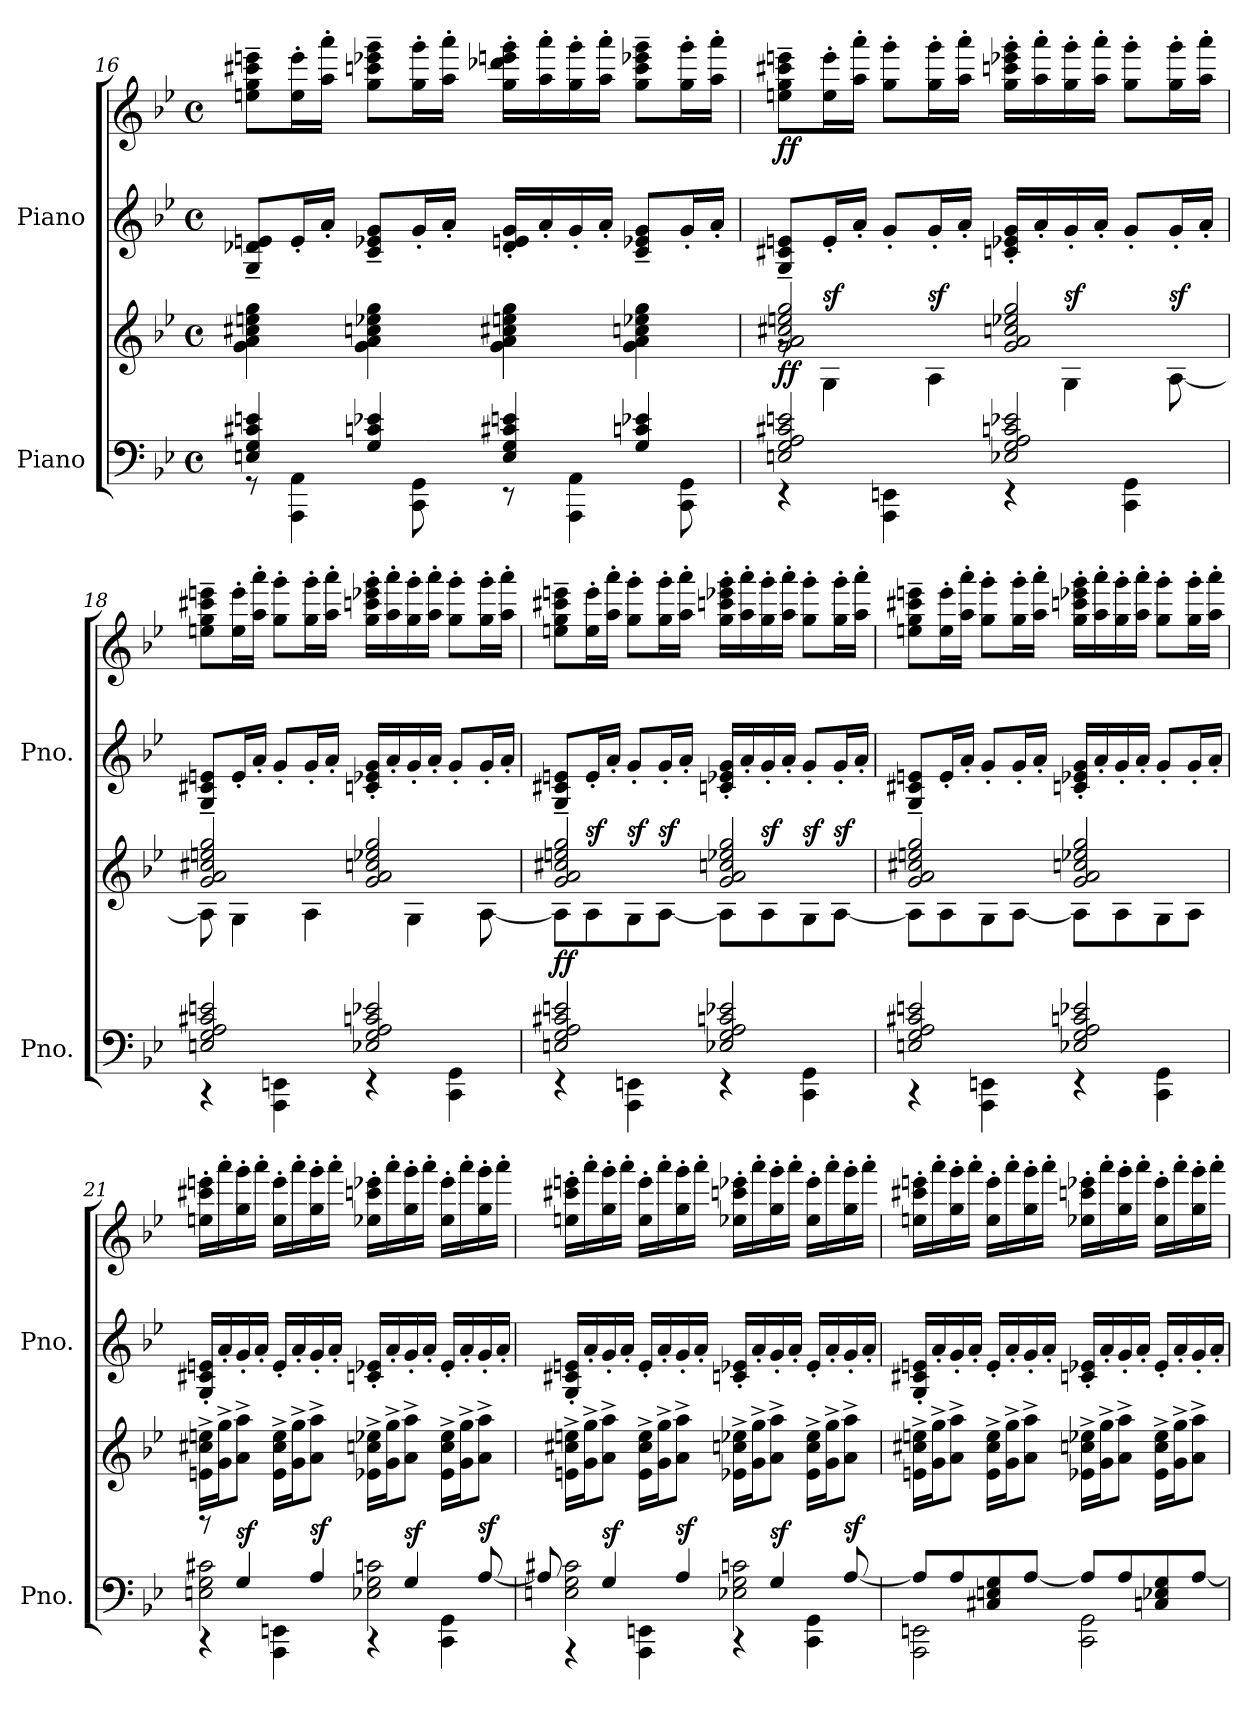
**kern	**kern	**dynam	**kern	**kern	**dynam
*part2	*part2	*part2	*part1	*part1	*part1
*staff4	*staff3	*staff3/4	*staff2	*staff1	*staff1/2
*I"Piano	*	*	*I"Piano	*	*
*I'Pno.	*	*	*I'Pno.	*	*
!!LO:PB:g=z
*clefF4	*clefG2	*	*clefG2	*clefG2	*
*k[b-e-]	*k[b-e-]	*	*k[b-e-]	*k[b-e-]	*
*M4/4	*M4/4	*	*M4/4	*M4/4	*
*met(c)	*met(c)	*	*met(c)	*met(c)	*
=16	=16	=16	=16	=16	=16
*^	*	*	*	*	*
4En/ 4G/ 4c#X/ 4en/	8r	4g\ 4a\ 4cc#X\ 4een\ 4gg\	.	8G/~ 8d-X/~ 8en/~L	8een\~ 8gg\~ 8ccc#X\~ 8eeen\~L	.
.	4AAA\ 4AA\	.	.	16e'/L	16ee\' 16eee\'L	.
.	.	.	.	16a'/JJ	16aa\' 16aaa\'JJ	.
4G/ 4cn/ 4e-X/	.	4g\ 4a\ 4ccn\ 4ee-X\ 4gg\	.	8c/~ 8e-X/~ 8g/~L	8gg\~ 8cccn\~ 8eee-X\~ 8ggg\~L	.
.	8CC\ 8GG\	.	.	16g'/L	16gg\' 16ggg\'L	.
.	.	.	.	16a'/JJ	16aa\' 16aaa\'JJ	.
4E/ 4G/ 4c#X/ 4en/	8r	4g\ 4a\ 4cc#X\ 4een\ 4gg\	.	16d-/' 16en/' 16g/'LL	16gg\' 16ddd-X\' 16eeen\' 16ggg\'LL	.
.	.	.	.	16a'/	16aa\' 16aaa\'	.
.	4AAA\ 4AA\	.	.	16g'/	16gg\' 16ggg\'	.
.	.	.	.	16a'/JJ	16aa\' 16aaa\'JJ	.
4G/ 4cn/ 4e-X/	.	4g\ 4a\ 4ccn\ 4ee-X\ 4gg\	.	8c/~ 8e-X/~ 8g/~L	8gg\~ 8ccc\~ 8eee-X\~ 8ggg\~L	.
.	8CC\ 8GG\	.	.	16g'/L	16gg\' 16ggg\'L	.
.	.	.	.	16a'/JJ	16aa\' 16aaa\'JJ	.
=17	=17	=17	=17	=17	=17	=17
*	*	*^	*	*	*	*
!	!	!	!	!LO:DY:b	!	!	!LO:DY:b
2En/ 2G/ 2A/ 2c#X/ 2en/	4r	2g/ 2a/ 2cc#X/ 2een/ 2gg/	8rg	ff	8G/~ 8c#X/~ 8en/~L	8een\~ 8gg\~ 8ccc#X\~ 8eeen\~L	ff
!	!	!	!	!LO:DY:a	!	!	!
.	.	.	4G\	sf	16e'/L	16ee\' 16eee\'L	.
.	.	.	.	.	16a'/JJ	16aa\' 16aaa\'JJ	.
.	4AAA\ 4EEn\	.	.	.	8g'/L	8gg\' 8ggg\'L	.
!	!	!	!	!LO:DY:a	!	!	!
.	.	.	4A\	sf	16g'/L	16gg\' 16ggg\'L	.
.	.	.	.	.	16a'/JJ	16aa\' 16aaa\'JJ	.
2E-X/ 2G/ 2A/ 2cn/ 2e-X/	4r	2g/ 2a/ 2ccn/ 2ee-X/ 2gg/	.	.	16cn/' 16e-X/' 16g/'LL	16gg\' 16cccn\' 16eee-X\' 16ggg\'LL	.
.	.	.	.	.	16a'/	16aa\' 16aaa\'	.
!	!	!	!	!LO:DY:a	!	!	!
.	.	.	4G\	sf	16g'/	16gg\' 16ggg\'	.
.	.	.	.	.	16a'/JJ	16aa\' 16aaa\'JJ	.
.	4CC\ 4GG\	.	.	.	8g'/L	8gg\' 8ggg\'L	.
!	!	!	!	!LO:DY:a	!	!	!
.	.	.	[8A\	sf	16g'/L	16gg\' 16ggg\'L	.
.	.	.	.	.	16a'/JJ	16aa\' 16aaa\'JJ	.
!!LO:LB:g=z
=18	=18	=18	=18	=18	=18	=18	=18
2En/ 2G/ 2A/ 2c#X/ 2en/	4r	2g/ 2a/ 2cc#X/ 2een/ 2gg/	8A\]	.	8G/~ 8c#X/~ 8en/~L	8een\~ 8gg\~ 8ccc#X\~ 8eeen\~L	.
.	.	.	4G\	.	16e'/L	16ee\' 16eee\'L	.
.	.	.	.	.	16a'/JJ	16aa\' 16aaa\'JJ	.
.	4AAA\ 4EEn\	.	.	.	8g'/L	8gg\' 8ggg\'L	.
.	.	.	4A\	.	16g'/L	16gg\' 16ggg\'L	.
.	.	.	.	.	16a'/JJ	16aa\' 16aaa\'JJ	.
2E-X/ 2G/ 2A/ 2cn/ 2e-X/	4r	2g/ 2a/ 2ccn/ 2ee-X/ 2gg/	.	.	16cn/' 16e-X/' 16g/'LL	16gg\' 16cccn\' 16eee-X\' 16ggg\'LL	.
.	.	.	.	.	16a'/	16aa\' 16aaa\'	.
.	.	.	4G\	.	16g'/	16gg\' 16ggg\'	.
.	.	.	.	.	16a'/JJ	16aa\' 16aaa\'JJ	.
.	4CC\ 4GG\	.	.	.	8g'/L	8gg\' 8ggg\'L	.
.	.	.	[8A\	.	16g'/L	16gg\' 16ggg\'L	.
.	.	.	.	.	16a'/JJ	16aa\' 16aaa\'JJ	.
=19	=19	=19	=19	=19	=19	=19	=19
!	!	!	!	!LO:DY:b	!	!	!
2En/ 2G/ 2A/ 2c#X/ 2en/	4r	2g/ 2a/ 2cc#X/ 2een/ 2gg/	8A\L]	ff	8G/~ 8c#X/~ 8en/~L	8een\~ 8gg\~ 8ccc#X\~ 8eeen\~L	.
!	!	!	!	!LO:DY:a	!	!	!
.	.	.	8A\	sf	16e'/L	16ee\' 16eee\'L	.
.	.	.	.	.	16a'/JJ	16aa\' 16aaa\'JJ	.
!	!	!	!	!LO:DY:a	!	!	!
.	4AAA\ 4EEn\	.	8G\	sf	8g'/L	8gg\' 8ggg\'L	.
!	!	!	!	!LO:DY:a	!	!	!
.	.	.	[8A\J	sf	16g'/L	16gg\' 16ggg\'L	.
.	.	.	.	.	16a'/JJ	16aa\' 16aaa\'JJ	.
2E-X/ 2G/ 2A/ 2cn/ 2e-X/	4r	2g/ 2a/ 2ccn/ 2ee-X/ 2gg/	8A\L]	.	16cn/' 16e-X/' 16g/'LL	16gg\' 16cccn\' 16eee-X\' 16ggg\'LL	.
.	.	.	.	.	16a'/	16aa\' 16aaa\'	.
!	!	!	!	!LO:DY:a	!	!	!
.	.	.	8A\	sf	16g'/	16gg\' 16ggg\'	.
.	.	.	.	.	16a'/JJ	16aa\' 16aaa\'JJ	.
!	!	!	!	!LO:DY:a	!	!	!
.	4CC\ 4GG\	.	8G\	sf	8g'/L	8gg\' 8ggg\'L	.
!	!	!	!	!LO:DY:a	!	!	!
.	.	.	[8A\J	sf	16g'/L	16gg\' 16ggg\'L	.
.	.	.	.	.	16a'/JJ	16aa\' 16aaa\'JJ	.
!!LO:PB:g=z
=20	=20	=20	=20	=20	=20	=20	=20
2En/ 2G/ 2A/ 2c#X/ 2en/	4r	2g/ 2a/ 2cc#X/ 2een/ 2gg/	8A\L]	.	8G/~ 8c#X/~ 8en/~L	8een\~ 8gg\~ 8ccc#X\~ 8eeen\~L	.
.	.	.	8A\	.	16e'/L	16ee\' 16eee\'L	.
.	.	.	.	.	16a'/JJ	16aa\' 16aaa\'JJ	.
.	4AAA\ 4EEn\	.	8G\	.	8g'/L	8gg\' 8ggg\'L	.
.	.	.	[8A\J	.	16g'/L	16gg\' 16ggg\'L	.
.	.	.	.	.	16a'/JJ	16aa\' 16aaa\'JJ	.
2E-X/ 2G/ 2A/ 2cn/ 2e-X/	4r	2g/ 2a/ 2ccn/ 2ee-X/ 2gg/	8A\L]	.	16cn/' 16e-X/' 16g/'LL	16gg\' 16cccn\' 16eee-X\' 16ggg\'LL	.
.	.	.	.	.	16a'/	16aa\' 16aaa\'	.
.	.	.	8A\	.	16g'/	16gg\' 16ggg\'	.
.	.	.	.	.	16a'/JJ	16aa\' 16aaa\'JJ	.
.	4CC\ 4GG\	.	8G\	.	8g'/L	8gg\' 8ggg\'L	.
.	.	.	8A\J	.	16g'/L	16gg\' 16ggg\'L	.
.	.	.	.	.	16a'/JJ	16aa\' 16aaa\'JJ	.
*	*	*v	*v	*	*	*	*
=21	=21	=21	=21	=21	=21	=21
*	*^	*	*	*	*	*
2En\ 2G\ 2c#X\	8rdd	4rCC	16en\^ 16cc#X\^ 16een\^LL	.	16G/' 16c#X/' 16en/'LL	16een\' 16ccc#X\' 16eeen\'LL	.
.	.	.	16g\^ 16gg\^J	.	16a'/	16aaa'\	.
!	!	!	!	!LO:DY:a=2	!	!	!
.	4G/	.	8a\^ 8aa\^J	sf	16g'/	16gg\' 16ggg\'	.
.	.	.	.	.	16a'/JJ	16aaa'\JJ	.
.	.	4AAA\ 4EEn\	16e\^ 16cc#\^ 16ee\^LL	.	16e'/LL	16ee\' 16eee\'LL	.
.	.	.	16g\^ 16gg\^J	.	16a'/	16aaa'\	.
!	!	!	!	!LO:DY:a=2	!	!	!
.	4A/	.	8a\^ 8aa\^J	sf	16g'/	16gg\' 16ggg\'	.
.	.	.	.	.	16a'/JJ	16aaa'\JJ	.
2E-X\ 2G\ 2cn\	.	4rCC	16e-X\^ 16ccn\^ 16ee-X\^LL	.	16cn/' 16e-X/'LL	16ee-X\' 16cccn\' 16eee-X\'LL	.
.	.	.	16g\^ 16gg\^J	.	16a'/	16aaa'\	.
!	!	!	!	!LO:DY:a=2	!	!	!
.	4G/	.	8a\^ 8aa\^J	sf	16g'/	16gg\' 16ggg\'	.
.	.	.	.	.	16a'/JJ	16aaa'\JJ	.
.	.	4CC\ 4GG\	16e-\^ 16cc\^ 16ee-\^LL	.	16e-'/LL	16ee-\' 16eee-\'LL	.
.	.	.	16g\^ 16gg\^J	.	16a'/	16aaa'\	.
!	!	!	!	!LO:DY:a=2	!	!	!
.	[8A/	.	8a\^ 8aa\^J	sf	16g'/	16gg\' 16ggg\'	.
.	.	.	.	.	16a'/JJ	16aaa'\JJ	.
!!LO:LB:g=z
=22	=22	=22	=22	=22	=22	=22	=22
2En\ 2G\ 2c#X\	8A/]	4rAAA	16en\^ 16cc#X\^ 16een\^LL	.	16G/' 16c#X/' 16en/'LL	16een\' 16ccc#X\' 16eeen\'LL	.
.	.	.	16g\^ 16gg\^J	.	16a'/	16aaa'\	.
!	!	!	!	!LO:DY:a=2	!	!	!
.	4G/	.	8a\^ 8aa\^J	sf	16g'/	16gg\' 16ggg\'	.
.	.	.	.	.	16a'/JJ	16aaa'\JJ	.
.	.	4AAA\ 4EEn\	16e\^ 16cc#\^ 16ee\^LL	.	16e'/LL	16ee\' 16eee\'LL	.
.	.	.	16g\^ 16gg\^J	.	16a'/	16aaa'\	.
!	!	!	!	!LO:DY:a=2	!	!	!
.	4A/	.	8a\^ 8aa\^J	sf	16g'/	16gg\' 16ggg\'	.
.	.	.	.	.	16a'/JJ	16aaa'\JJ	.
2E-X\ 2G\ 2cn\	.	4rCC	16e-X\^ 16ccn\^ 16ee-X\^LL	.	16cn/' 16e-X/'LL	16ee-X\' 16cccn\' 16eee-X\'LL	.
.	.	.	16g\^ 16gg\^J	.	16a'/	16aaa'\	.
!	!	!	!	!LO:DY:a=2	!	!	!
.	4G/	.	8a\^ 8aa\^J	sf	16g'/	16gg\' 16ggg\'	.
.	.	.	.	.	16a'/JJ	16aaa'\JJ	.
.	.	4CC\ 4GG\	16e-\^ 16cc\^ 16ee-\^LL	.	16e-'/LL	16ee-\' 16eee-\'LL	.
.	.	.	16g\^ 16gg\^J	.	16a'/	16aaa'\	.
!	!	!	!	!LO:DY:a=2	!	!	!
.	[8A/	.	8a\^ 8aa\^J	sf	16g'/	16gg\' 16ggg\'	.
.	.	.	.	.	16a'/JJ	16aaa'\JJ	.
*	*v	*v	*	*	*	*	*
=23	=23	=23	=23	=23	=23	=23
2AAA\ 2EEn\	8A/L]	16en\^ 16cc#X\^ 16een\^LL	.	16G/' 16c#X/' 16en/'LL	16een\' 16ccc#X\' 16eeen\'LL	.
.	.	16g\^ 16gg\^J	.	16a'/	16aaa'\	.
.	8A/	8a\^ 8aa\^J	.	16g'/	16gg\' 16ggg\'	.
.	.	.	.	16a'/JJ	16aaa'\JJ	.
.	8C#X/ 8En/ 8G/	16e\^ 16cc#\^ 16ee\^LL	.	16e'/LL	16ee\' 16eee\'LL	.
.	.	16g\^ 16gg\^J	.	16a'/	16aaa'\	.
.	[8A/J	8a\^ 8aa\^J	.	16g'/	16gg\' 16ggg\'	.
.	.	.	.	16a'/JJ	16aaa'\JJ	.
2CC\ 2GG\	8A/L]	16e-X\^ 16ccn\^ 16ee-X\^LL	.	16cn/' 16e-X/'LL	16ee-X\' 16cccn\' 16eee-X\'LL	.
.	.	16g\^ 16gg\^J	.	16a'/	16aaa'\	.
.	8A/	8a\^ 8aa\^J	.	16g'/	16gg\' 16ggg\'	.
.	.	.	.	16a'/JJ	16aaa'\JJ	.
.	8Cn/ 8E-X/ 8G/	16e-\^ 16cc\^ 16ee-\^LL	.	16e-'/LL	16ee-\' 16eee-\'LL	.
.	.	16g\^ 16gg\^J	.	16a'/	16aaa'\	.
.	[8A/J	8a\^ 8aa\^J	.	16g'/	16gg\' 16ggg\'	.
.	.	.	.	16a'/JJ	16aaa'\JJ	.
*v	*v	*	*	*	*	*
=	=	=	=	=	=
*-	*-	*-	*-	*-	*-
